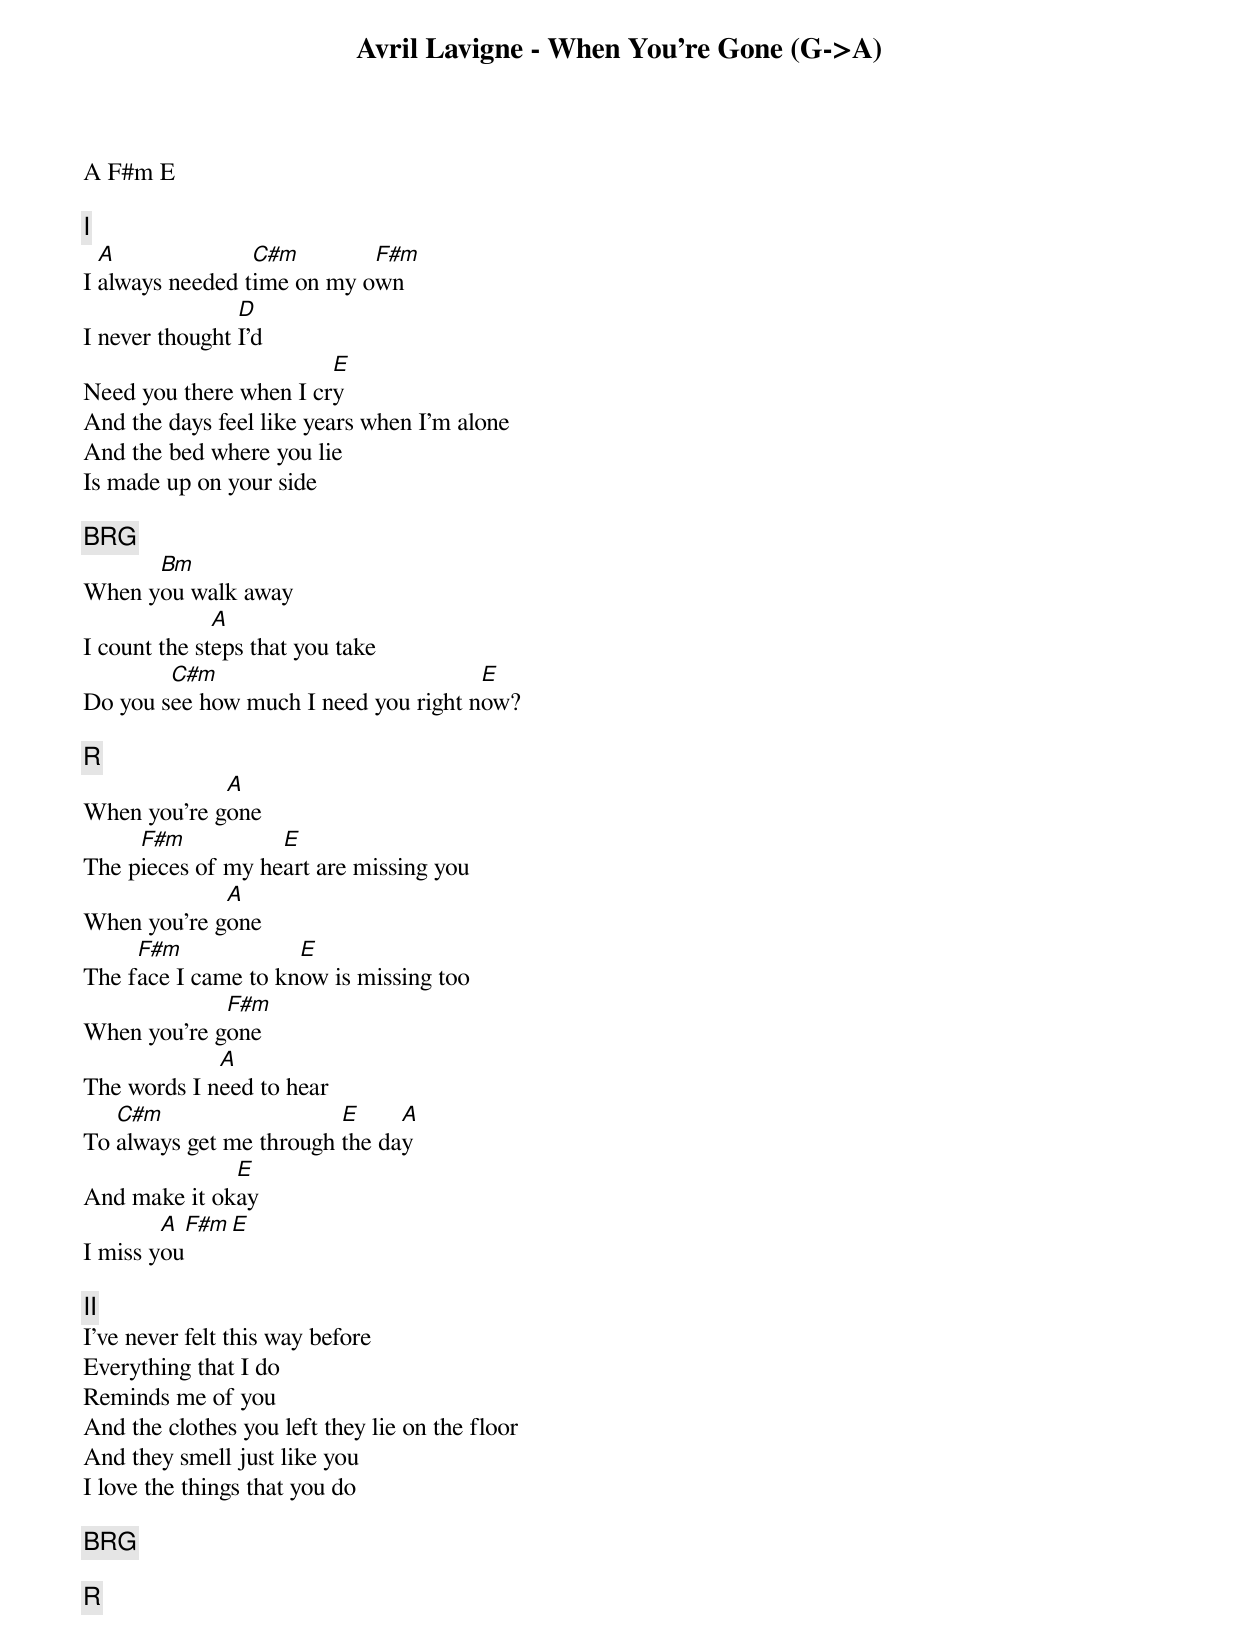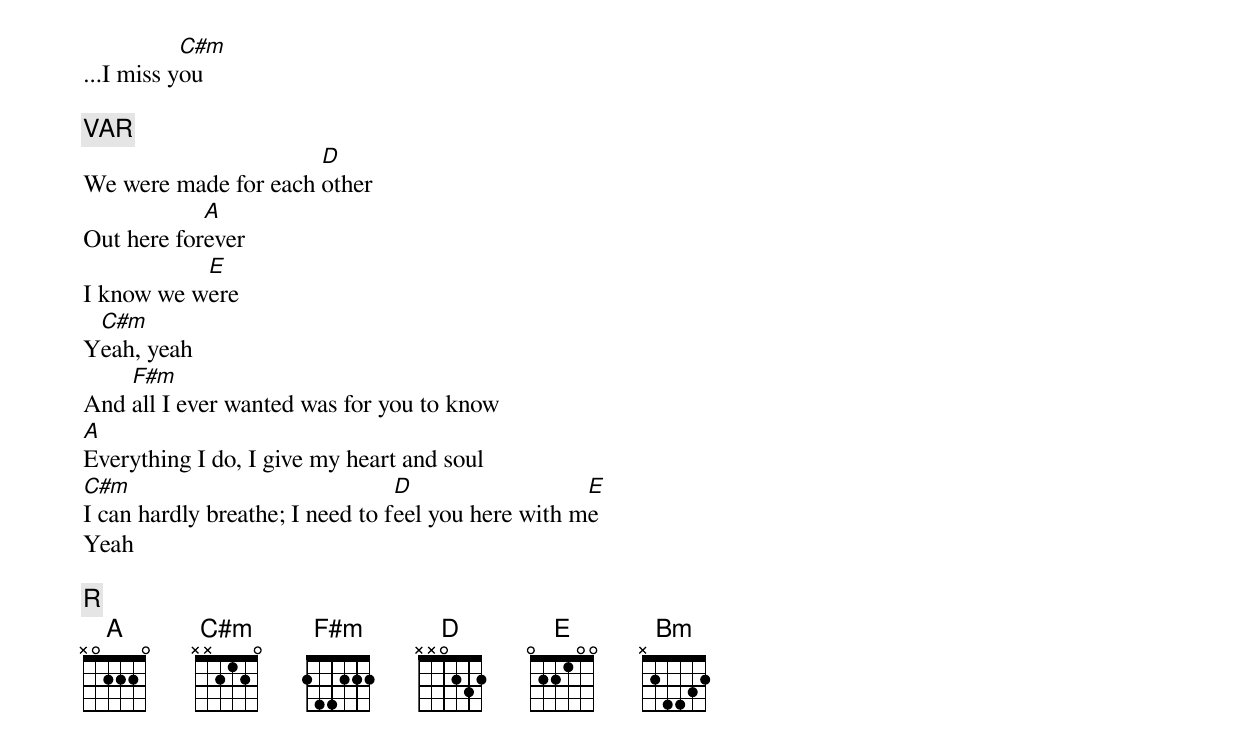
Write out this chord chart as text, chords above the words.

Avril Lavigne - When You're Gone (G->A)

A F#m E

[I]
  A              C#m        F#m
I always needed time on my own
                D
I never thought I'd
                        E
Need you there when I cry
And the days feel like years when I'm alone
And the bed where you lie
Is made up on your side

[BRG]
      Bm
When you walk away
              A
I count the steps that you take
        C#m                           E
Do you see how much I need you right now?

[R]
             A
When you're gone
     F#m           E
The pieces of my heart are missing you
             A
When you're gone
     F#m             E
The face I came to know is missing too
             F#m
When you're gone
             A
The words I need to hear
   C#m                   E     A
To always get me through the day
              E
And make it okay
        A  F#m E
I miss you

[II]
I've never felt this way before
Everything that I do
Reminds me of you
And the clothes you left they lie on the floor
And they smell just like you
I love the things that you do

[BRG]

[R]

           C#m
...I miss you

[VAR]
                      D
We were made for each other
            A
Out here forever
           E
I know we were
 C#m
Yeah, yeah
    F#m
And all I ever wanted was for you to know
A
Everything I do, I give my heart and soul
C#m                              D                  E
I can hardly breathe; I need to feel you here with me
Yeah

[R]
